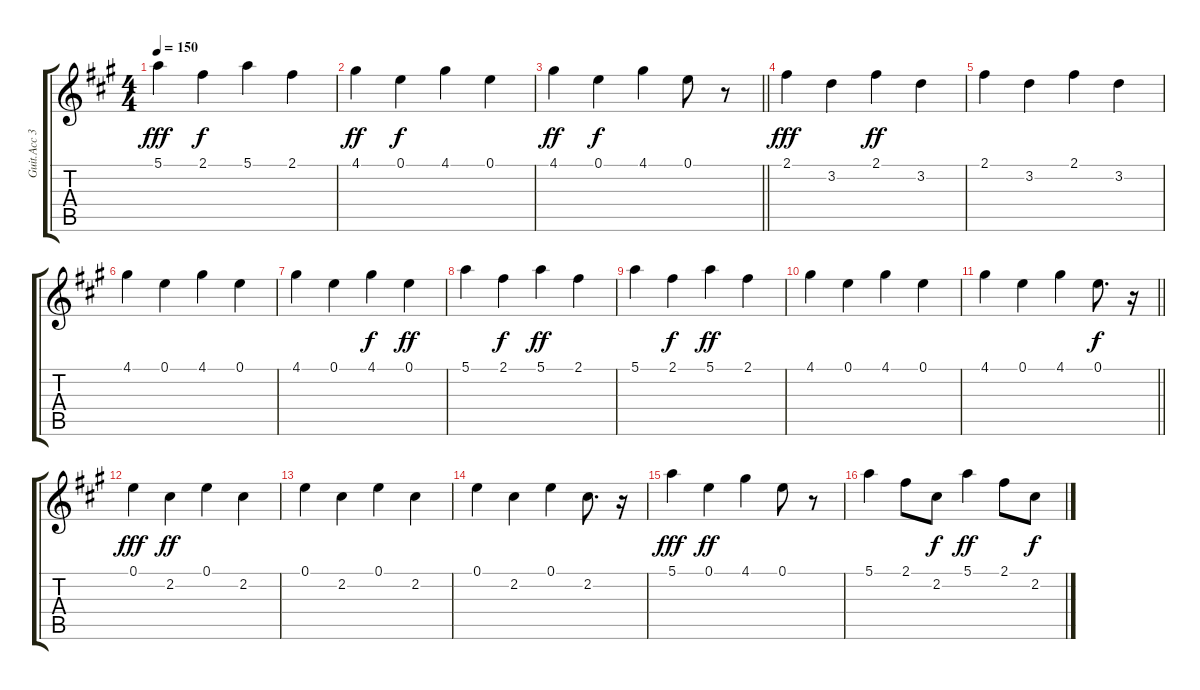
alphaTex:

\track ("Guit.Acc 3" "Guit.Acc 3") {instrument acousticguitarsteel}
\staff {score tabs}
\tuning (E4 B3 G3 D3 A2 E2) {hide}
\ts (4 4)
\tempo 150
\clef g2
\ks a
5.1.4{dy fff} 2.1.4{dy f} 5.1.4 2.1.4 |
4.1.4{dy ff} 0.1.4{dy f} 4.1.4 0.1.4 |
\barLineRight lightlight
4.1.4{dy ff} 0.1.4{dy f} 4.1.4 0.1.8 r.8 |
2.1.4{dy fff} 3.2.4 2.1.4{dy ff} 3.2.4 |
2.1.4 3.2.4 2.1.4 3.2.4 |
4.1.4 0.1.4 4.1.4 0.1.4 |
4.1.4 0.1.4 4.1.4{dy f} 0.1.4{dy ff} |
5.1.4 2.1.4{dy f} 5.1.4{dy ff} 2.1.4 |
5.1.4 2.1.4{dy f} 5.1.4{dy ff} 2.1.4 |
4.1.4 0.1.4 4.1.4 0.1.4 |
\barLineRight lightlight
4.1.4 0.1.4 4.1.4 0.1.8{d dy f} r.16 |
0.1.4{dy fff} 2.2.4{dy ff} 0.1.4 2.2.4 |
0.1.4 2.2.4 0.1.4 2.2.4 |
0.1.4 2.2.4 0.1.4 2.2.8{d} r.16 |
5.1.4{dy fff} 0.1.4{dy ff} 4.1.4 0.1.8 r.8 |
5.1.4 2.1.8 2.2.8{dy f} 5.1.4{dy ff} 2.1.8 2.2.8{dy f}
